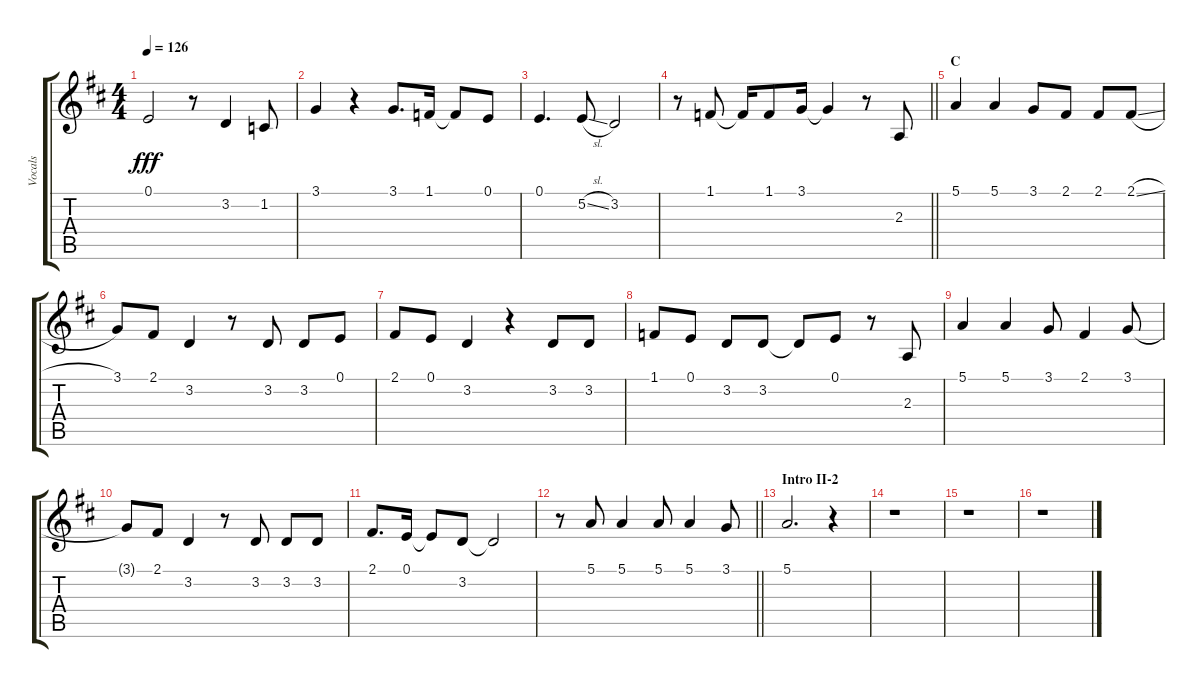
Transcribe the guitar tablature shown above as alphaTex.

\track ("Vocals" "Vocals") {instrument voiceoohs}
\staff {score tabs}
\tuning (E4 B3 G3 D3 A2 E2) {hide}
\ts (4 4)
\tempo 126
\clef g2
\ks d
0.1.2{dy fff} r.8 3.2.4 1.2.8 |
3.1.4 r.4 3.1.8{d} 1.1.16 1.1{t}.8 0.1.8 |
0.1.4{d} 5.2{sl}.8 3.2.2 |
\barLineRight lightlight
r.8 1.1.8 1.1{t}.16 1.1.8 3.1.16 3.1{t}.4 r.8 2.3.8 |
\section ("" "C")
5.1.4 5.1.4 3.1.8 2.1.8 2.1.8 2.1{sl}.8 |
3.1.8 2.1.8 3.2.4 r.8 3.2.8 3.2.8 0.1.8 |
2.1.8 0.1.8 3.2.4 r.4 3.2.8 3.2.8 |
1.1.8 0.1.8 3.2.8 3.2.8 3.2{t}.8 0.1.8 r.8 2.3.8 |
5.1.4 5.1.4 3.1.8 2.1.4 3.1.8 |
3.1{t}.8 2.1.8 3.2.4 r.8 3.2.8 3.2.8 3.2.8 |
2.1.8{d} 0.1.16 0.1{t}.8 3.2.8 3.2{t}.2 |
\barLineRight lightlight
r.8 5.1.8 5.1.4 5.1.8 5.1.4 3.1.8 |
\section ("" "Intro II-2")
5.1.2{d} r.4 |
r.1 |
r.1 |
r.1
